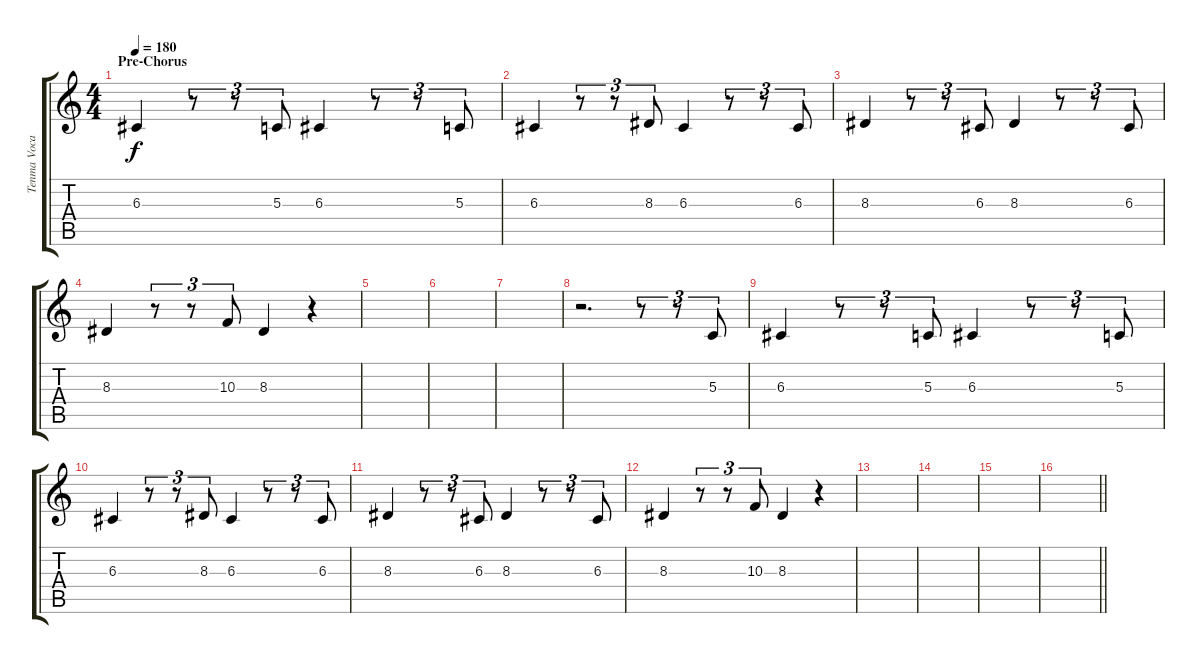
\track ("Tenma Vocals" "Tenma Voca") {instrument clarinet}
\staff {score tabs}
\tuning (E4 B3 G3 D3 A2 E2) {hide}
\ts (4 4)
\section ("" "Pre-Chorus")
\tempo 180
\clef g2
\ks c
6.3.4{dy f} r.8{tu (3 2)} r.8{tu (3 2)} 5.3.8{tu (3 2)} 6.3.4 r.8{tu (3 2)} r.8{tu (3 2)} 5.3.8{tu (3 2)} |
6.3.4 r.8{tu (3 2)} r.8{tu (3 2)} 8.3.8{tu (3 2)} 6.3.4 r.8{tu (3 2)} r.8{tu (3 2)} 6.3.8{tu (3 2)} |
8.3.4 r.8{tu (3 2)} r.8{tu (3 2)} 6.3.8{tu (3 2)} 8.3.4 r.8{tu (3 2)} r.8{tu (3 2)} 6.3.8{tu (3 2)} |
8.3.4 r.8{tu (3 2)} r.8{tu (3 2)} 10.3.8{tu (3 2)} 8.3.4 r.4 |
|
|
|
r.2{d} r.8{tu (3 2)} r.8{tu (3 2)} 5.3.8{tu (3 2)} |
6.3.4 r.8{tu (3 2)} r.8{tu (3 2)} 5.3.8{tu (3 2)} 6.3.4 r.8{tu (3 2)} r.8{tu (3 2)} 5.3.8{tu (3 2)} |
6.3.4 r.8{tu (3 2)} r.8{tu (3 2)} 8.3.8{tu (3 2)} 6.3.4 r.8{tu (3 2)} r.8{tu (3 2)} 6.3.8{tu (3 2)} |
8.3.4 r.8{tu (3 2)} r.8{tu (3 2)} 6.3.8{tu (3 2)} 8.3.4 r.8{tu (3 2)} r.8{tu (3 2)} 6.3.8{tu (3 2)} |
8.3.4 r.8{tu (3 2)} r.8{tu (3 2)} 10.3.8{tu (3 2)} 8.3.4 r.4 |
|
|
|
\barLineRight lightlight
